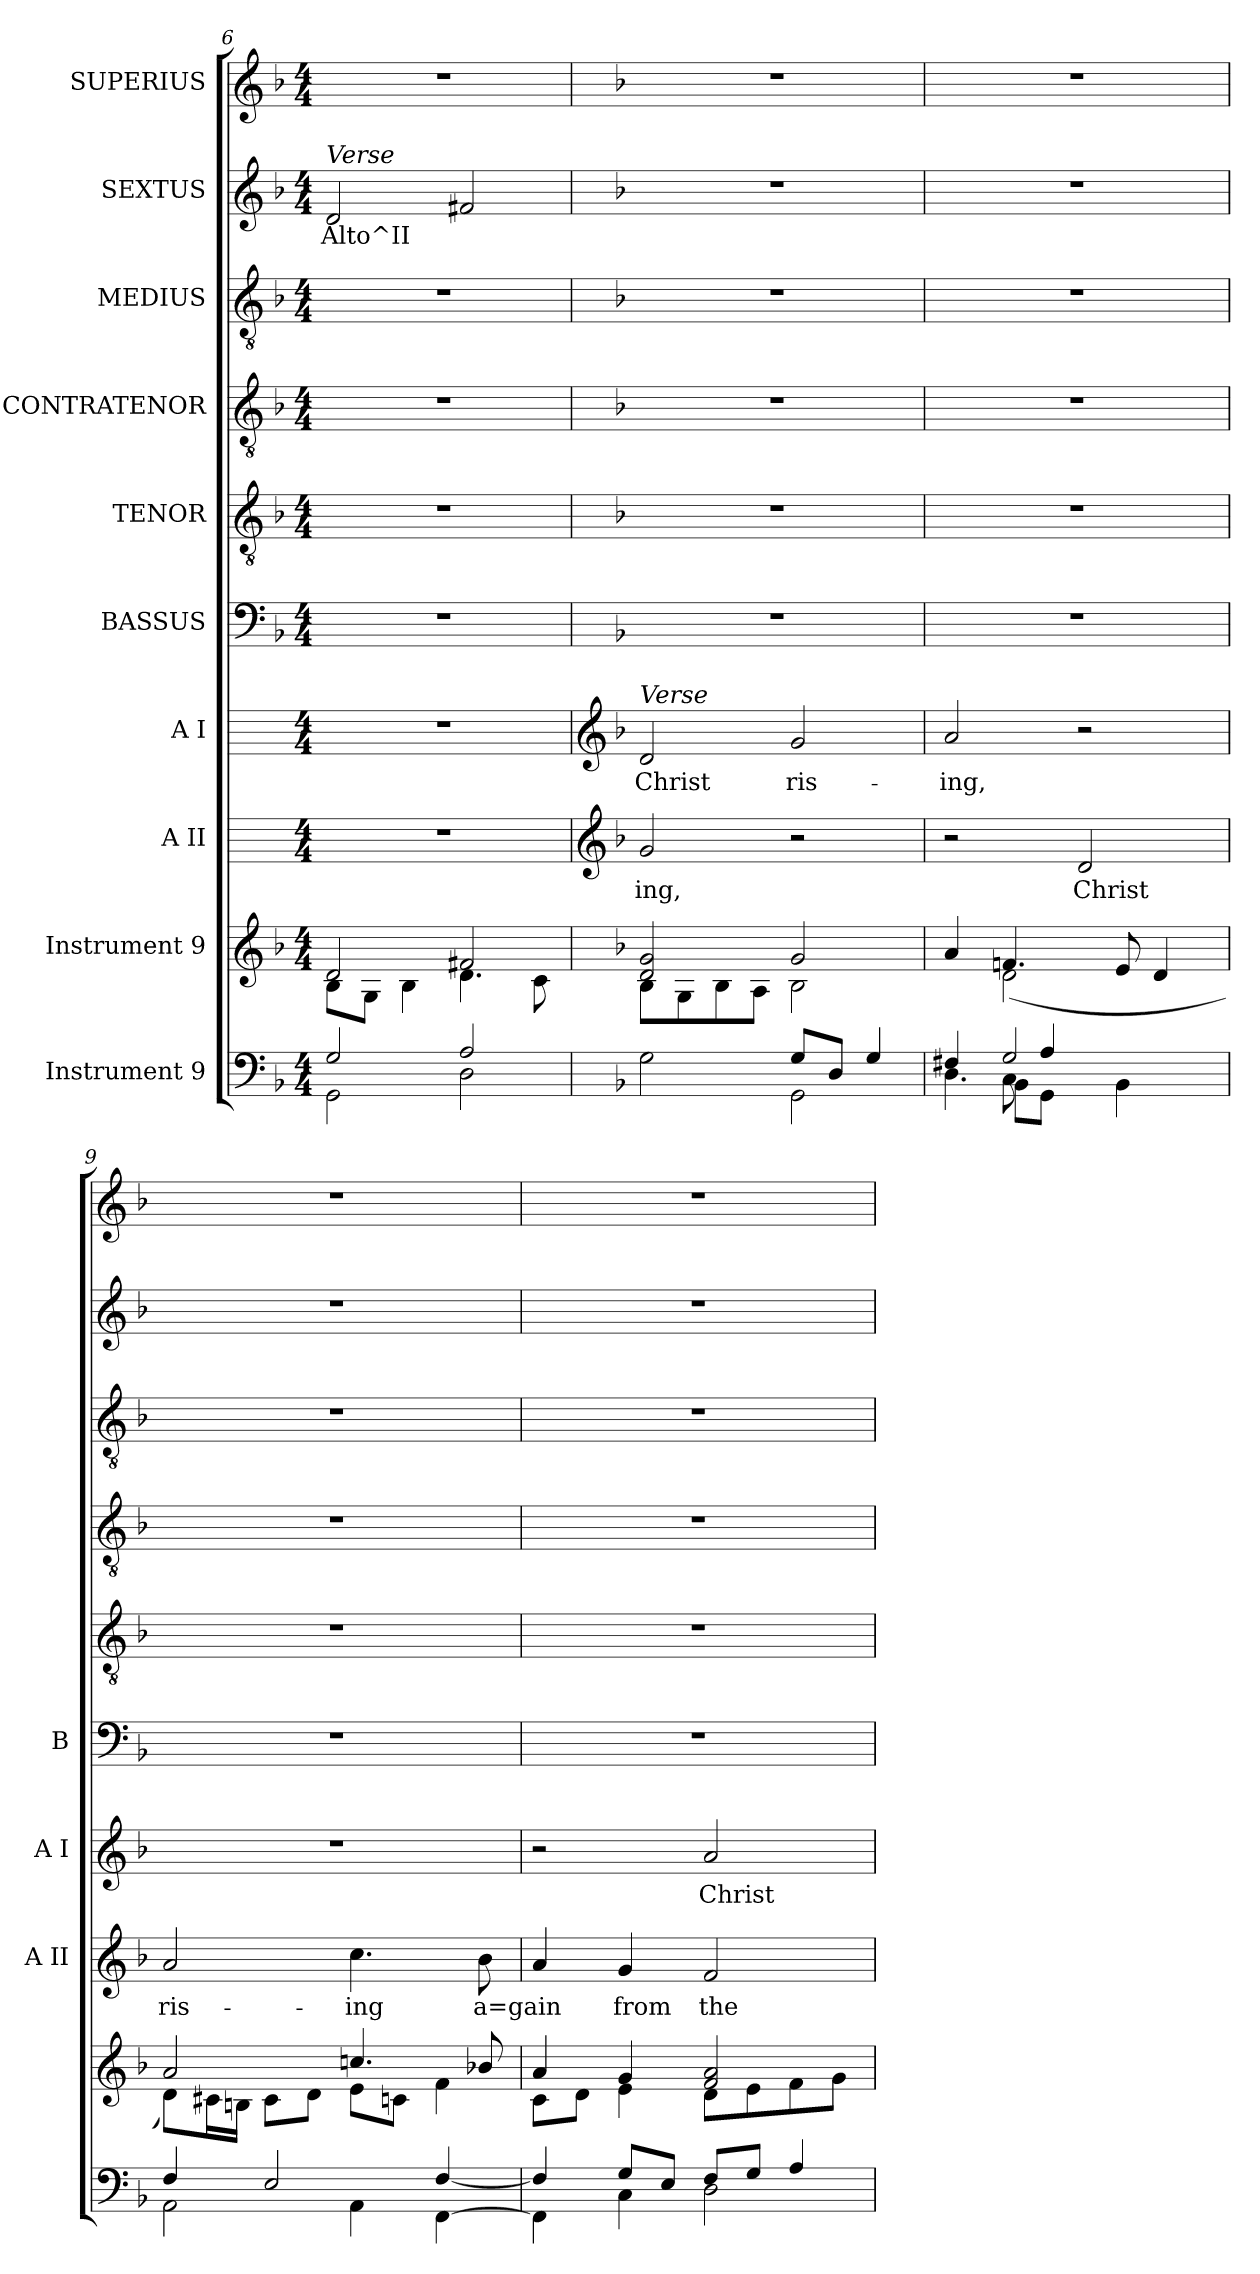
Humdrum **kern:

**kern	**kern	**kern	**text	**kern	**text	**kern	**kern	**kern	**kern	**kern	**text	**kern
*part10	*part9	*part8	*part8	*part7	*part7	*part6	*part5	*part4	*part3	*part2	*part2	*part1
*staff10	*staff9	*staff8	*staff8	*staff7	*staff7	*staff6	*staff5	*staff4	*staff3	*staff2	*staff2	*staff1
*I"Instrument 9	*I"Instrument 9	*I"A II	*	*I"A I	*	*I"BASSUS	*I"TENOR	*I"CONTRATENOR	*I"MEDIUS	*I"SEXTUS	*	*I"SUPERIUS
*	*	*I'A II	*	*I'A I	*	*I'B	*	*	*	*	*	*
*clefF4	*clefG2	*	*	*	*	*clefF4	*clefGv2	*clefGv2	*clefGv2	*clefG2	*	*clefG2
*k[b-]	*k[b-]	*k[]	*	*k[]	*	*k[b-]	*k[b-]	*k[b-]	*k[b-]	*k[b-]	*	*k[b-]
*F:	*F:	*C:	*	*C:	*	*F:	*F:	*F:	*F:	*F:	*	*F:
*M4/4	*M4/4	*M4/4	*	*M4/4	*	*M4/4	*M4/4	*M4/4	*M4/4	*M4/4	*	*M4/4
=6	=6	=6	=6	=6	=6	=6	=6	=6	=6	=6	=6	=6
*^	*^	*	*	*	*	*	*	*	*	*	*	*
!	!	!	!	!	!	!	!	!	!	!	!	!LO:TX:a:i:t=Verse	!	!
!	!	!	!	!	!	!	!	!	!	!	!	!	!LO:LY:b:rj	!
2GG\	2G/	2d/	8B-\L	1r	.	1r	.	1r	1r	1r	1r	2d/	Alto^II	1r
.	.	.	8G\J	.	.	.	.	.	.	.	.	.	.	.
.	.	.	4B-\	.	.	.	.	.	.	.	.	.	.	.
!	!	!	!	!	!	!	!	!	!	!	!	!	!LO:LY:b:rj	!
2D\	2A/	2f#X/	4.d\	.	.	.	.	.	.	.	.	2f#X/	.	.
.	.	.	8c\	.	.	.	.	.	.	.	.	.	.	.
!!LO:LB:g=z
=7	=7	=7	=7	=7	=7	=7	=7	=7	=7	=7	=7	=7	=7	=7
*	*	*	*	*clefG2	*	*clefG2	*	*	*	*	*	*	*	*
*	*	*	*	*k[b-]	*	*k[b-]	*	*	*	*	*	*	*	*
*	*	*	*	*F:	*	*F:	*	*	*	*	*	*	*	*
!	!	!	!	!	!	!LO:TX:a:i:t=Verse	!	!	!	!	!	!	!	!
!	!	!	!	!	!LO:LY:b:cj	!	!LO:LY:b:cj	!	!	!	!	!	!	!
2G\	2ryy	2d/ 2g/	8B-\L	2g/	ing,	2d/	Christ	1r	1r	1r	1r	1r	.	1r
.	.	.	8G\	.	.	.	.	.	.	.	.	.	.	.
.	.	.	8B-\	.	.	.	.	.	.	.	.	.	.	.
.	.	.	8A\J	.	.	.	.	.	.	.	.	.	.	.
!	!	!	!	!	!	!	!LO:LY:b:cj	!	!	!	!	!	!	!
2GG\	8G/L	2g/	2B-\	2r	.	2g/	ris-	.	.	.	.	.	.	.
.	8D/J	.	.	.	.	.	.	.	.	.	.	.	.	.
.	4G/	.	.	.	.	.	.	.	.	.	.	.	.	.
=8	=8	=8	=8	=8	=8	=8	=8	=8	=8	=8	=8	=8	=8	=8
*^	*^	*	*	*	*	*	*	*	*	*	*	*	*	*
!	!	!	!	!	!	!	!	!	!LO:LY:b:cj	!	!	!	!	!	!	!
4F#X/	4ryy	4.D\	4ryy	4a/	4ryy	2r	.	2a/	-ing,	1r	1r	1r	1r	1r	.	1r
2G/	8C\	.	8BB-\L	4.fn/	(<2d\	.	.	.	.	.	.	.	.	.	.	.
.	8ryy	4A/	8GG\J	.	.	.	.	.	.	.	.	.	.	.	.	.
!	!	!	!	!	!	!	!LO:LY:b:cj	!	!	!	!	!	!	!	!	!
.	2ryy	.	8ryy	.	.	2d/	Christ	2r	.	.	.	.	.	.	.	.
.	.	4BB-\	4.ryy	8e/	.	.	.	.	.	.	.	.	.	.	.	.
8ryy	.	.	.	4d/	4ryy	.	.	.	.	.	.	.	.	.	.	.
8ryy	.	8ryy	.	.	.	.	.	.	.	.	.	.	.	.	.	.
*	*	*v	*v	*	*	*	*	*	*	*	*	*	*	*	*	*
=9	=9	=9	=9	=9	=9	=9	=9	=9	=9	=9	=9	=9	=9	=9	=9
!	!	!	!	!	!	!LO:LY:b:cj	!	!	!	!	!	!	!	!	!
*	*v	*v	*	*	*	*	*	*	*	*	*	*	*	*	*
2AA\	4F/	2a/	8d\L)	2a/	ris-	1r	.	1r	1r	1r	1r	1r	.	1r
.	.	.	16c#X\	.	.	.	.	.	.	.	.	.	.	.
.	.	.	16Bn\J	.	.	.	.	.	.	.	.	.	.	.
.	2E/	.	8c#\L	.	.	.	.	.	.	.	.	.	.	.
.	.	.	8d\J	.	.	.	.	.	.	.	.	.	.	.
!	!	!	!	!	!LO:LY:b:cj	!	!	!	!	!	!	!	!	!
4AA\	.	4.ccn/	8e\L	4.cc\	-ing	.	.	.	.	.	.	.	.	.
.	.	.	8c\J	.	.	.	.	.	.	.	.	.	.	.
[<4FF\	[>4F/	.	4f\	.	.	.	.	.	.	.	.	.	.	.
!	!	!	!	!	!LO:LY:b:cj	!	!	!	!	!	!	!	!	!
.	.	8b-X/	.	8b-\	a=gain	.	.	.	.	.	.	.	.	.
=10	=10	=10	=10	=10	=10	=10	=10	=10	=10	=10	=10	=10	=10	=10
!	!	!	!	!	!LO:LY:b:cj	!	!	!	!	!	!	!	!	!
4FF\]	4F/]	4a/	8c\L	4a/	.	2r	.	1r	1r	1r	1r	1r	.	1r
.	.	.	8d\J	.	.	.	.	.	.	.	.	.	.	.
!	!	!	!	!	!LO:LY:b:cj	!	!	!	!	!	!	!	!	!
4C\	8G/L	4g/	4e\	4g/	from	.	.	.	.	.	.	.	.	.
.	8E/J	.	.	.	.	.	.	.	.	.	.	.	.	.
!	!	!	!	!	!LO:LY:b:cj	!	!LO:LY:b:cj	!	!	!	!	!	!	!
2D\	8F/L	2a/ 2f/	8d\L	2f/	the	2a/	Christ	.	.	.	.	.	.	.
.	8G/J	.	8e\	.	.	.	.	.	.	.	.	.	.	.
.	4A/	.	8f\	.	.	.	.	.	.	.	.	.	.	.
.	.	.	8g\J	.	.	.	.	.	.	.	.	.	.	.
*v	*v	*	*	*	*	*	*	*	*	*	*	*	*	*
*	*v	*v	*	*	*	*	*	*	*	*	*	*	*
=	=	=	=	=	=	=	=	=	=	=	=	=
*-	*-	*-	*-	*-	*-	*-	*-	*-	*-	*-	*-	*-
